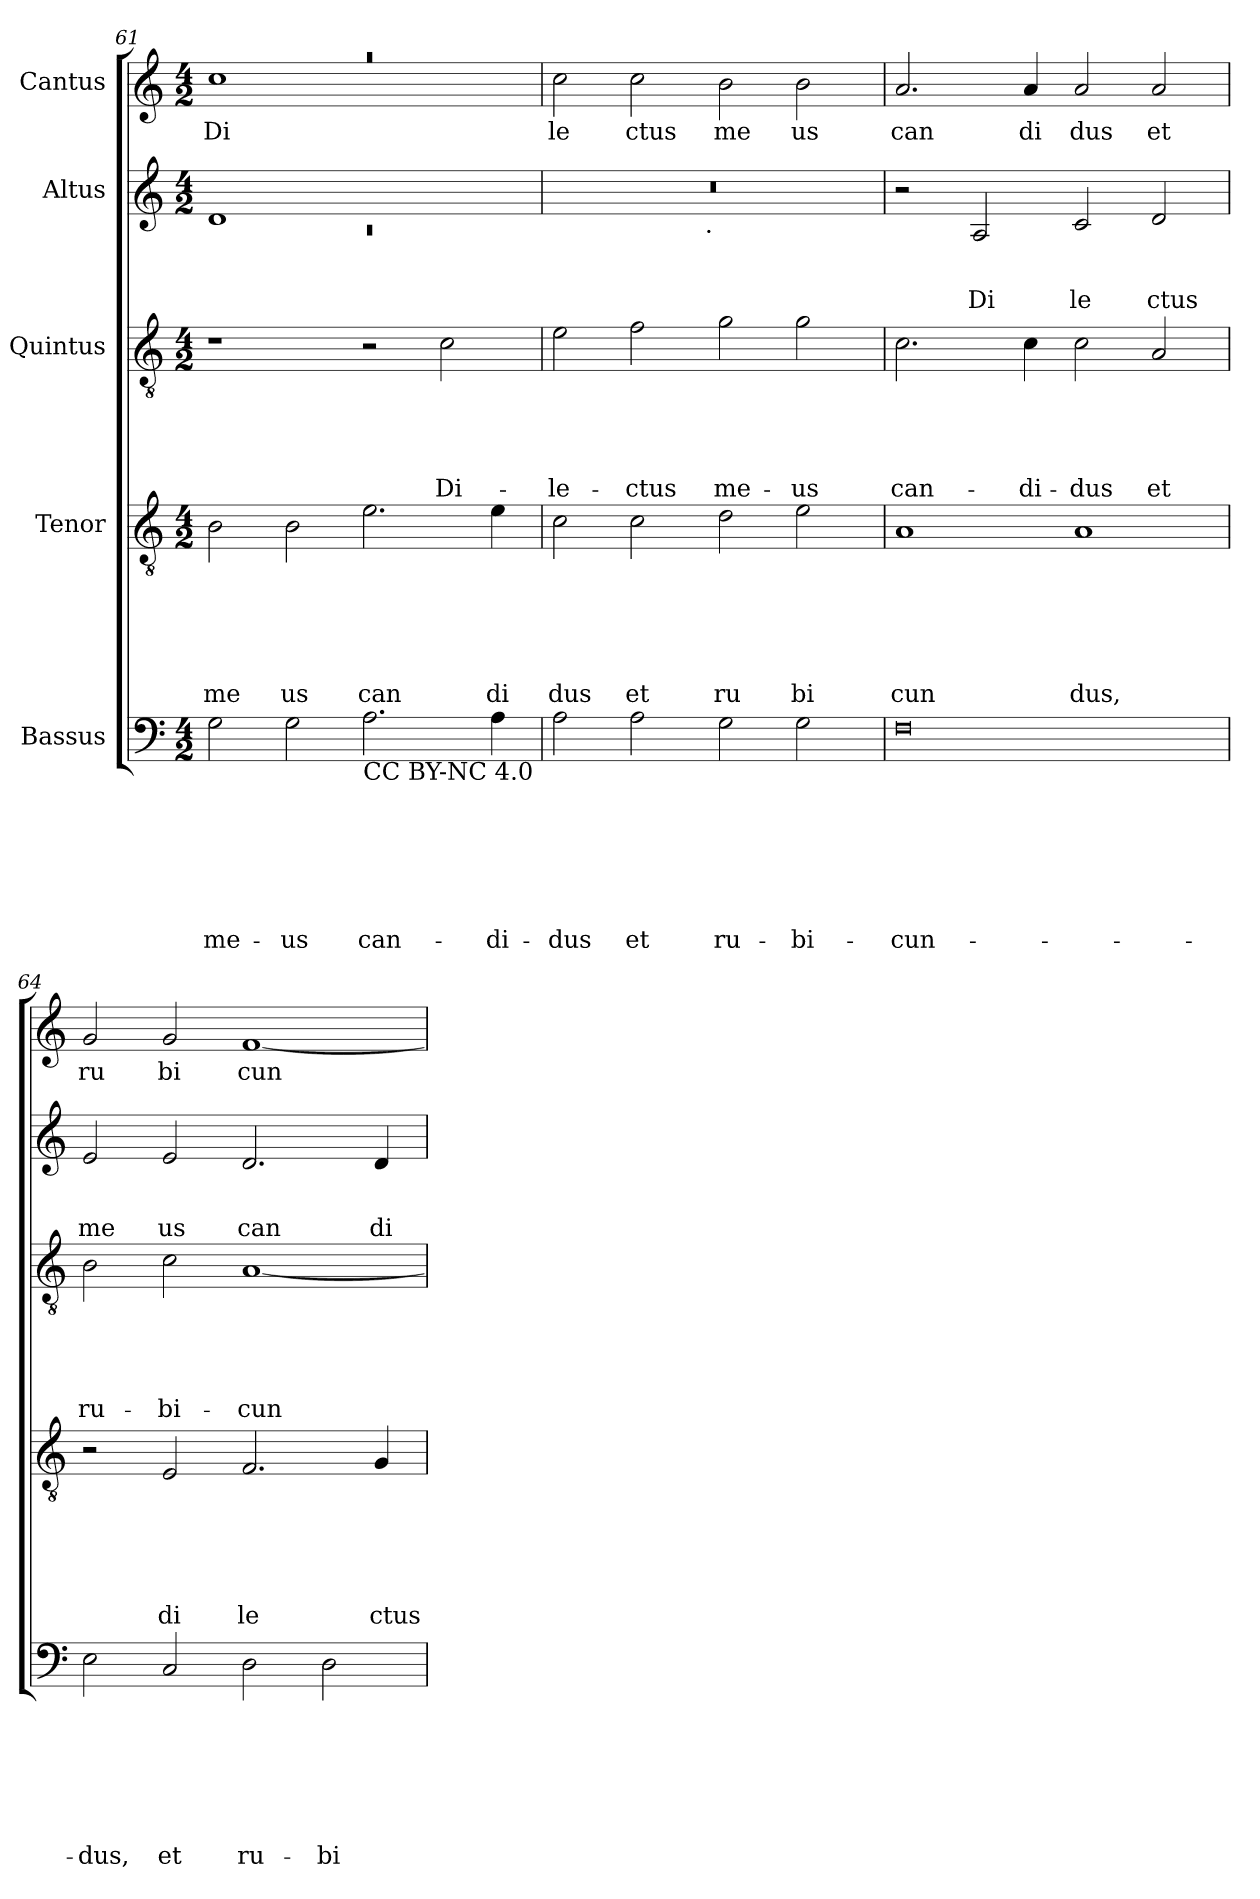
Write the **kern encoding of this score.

**kern	**text	**text	**text	**text	**text	**text	**text	**kern	**text	**text	**text	**text	**text	**text	**kern	**text	**text	**text	**text	**text	**kern	**text	**text	**text	**kern	**text
*part5	*part5	*part5	*part5	*part5	*part5	*part5	*part5	*part4	*part4	*part4	*part4	*part4	*part4	*part4	*part3	*part3	*part3	*part3	*part3	*part3	*part2	*part2	*part2	*part2	*part1	*part1
*staff5	*staff5	*staff5	*staff5	*staff5	*staff5	*staff5	*staff5	*staff4	*staff4	*staff4	*staff4	*staff4	*staff4	*staff4	*staff3	*staff3	*staff3	*staff3	*staff3	*staff3	*staff2	*staff2	*staff2	*staff2	*staff1	*staff1
*I"Bassus	*	*	*	*	*	*	*	*I"Tenor	*	*	*	*	*	*	*I"Quintus	*	*	*	*	*	*I"Altus	*	*	*	*I"Cantus	*
*clefF4	*	*	*	*	*	*	*	*clefGv2	*	*	*	*	*	*	*clefGv2	*	*	*	*	*	*clefG2	*	*	*	*clefG2	*
*k[]	*	*	*	*	*	*	*	*k[]	*	*	*	*	*	*	*k[]	*	*	*	*	*	*k[]	*	*	*	*k[]	*
*C:	*	*	*	*	*	*	*	*C:	*	*	*	*	*	*	*C:	*	*	*	*	*	*C:	*	*	*	*C:	*
*M4/2	*	*	*	*	*	*	*	*M4/2	*	*	*	*	*	*	*M4/2	*	*	*	*	*	*M4/2	*	*	*	*M4/2	*
=61	=61	=61	=61	=61	=61	=61	=61	=61	=61	=61	=61	=61	=61	=61	=61	=61	=61	=61	=61	=61	=61	=61	=61	=61	=61	=61
*	*	*	*	*	*	*	*	*	*	*	*	*	*	*	*	*	*	*	*	*	*^	*	*	*	*	*
!	!	!	!	!	!	!	!LO:LY:b	!	!	!	!	!	!	!LO:LY:b	!	!	!	!	!	!	!	!LO:N:vis=1	!	!	!	!LO:N:vis=1	!LO:LY:b
*	*	*	*	*	*	*	*	*	*	*	*	*	*	*	*	*	*	*	*	*	*	*	*	*	*	*^	*
2G\	.	.	.	.	.	.	me-	2B\	.	.	.	.	.	me	1r	.	.	.	.	.	1d	0rc	.	.	.	0raa	1cc	Di
!	!	!	!	!	!	!	!LO:LY:b	!	!	!	!	!	!	!LO:LY:b	!	!	!	!	!	!	!	!	!	!	!	!	!	!
2G\	.	.	.	.	.	.	-us	2B\	.	.	.	.	.	us	.	.	.	.	.	.	.	.	.	.	.	.	.	.
!LO:TX:b:t=CC BY-NC 4.0	!	!	!	!	!	!	!	!	!	!	!	!	!	!	!	!	!	!	!	!	!	!	!	!	!	!	!	!
!	!	!	!	!	!	!	!LO:LY:b	!	!	!	!	!	!	!LO:LY:b	!	!	!	!	!	!	!	!	!	!	!	!	!	!
2.A\	.	.	.	.	.	.	can-	2.e\	.	.	.	.	.	can	2r	.	.	.	.	.	1ryy	.	.	.	.	.	1ryy	.
!	!	!	!	!	!	!	!	!	!	!	!	!	!	!	!	!	!	!	!	!LO:LY:b	!	!	!	!	!	!	!	!
.	.	.	.	.	.	.	.	.	.	.	.	.	.	.	2c\	.	.	.	.	Di-	.	.	.	.	.	.	.	.
!	!	!	!	!	!	!	!LO:LY:b	!	!	!	!	!	!	!LO:LY:b	!	!	!	!	!	!	!	!	!	!	!	!	!	!
4A\	.	.	.	.	.	.	-di-	4e\	.	.	.	.	.	di	.	.	.	.	.	.	.	.	.	.	.	.	.	.
*	*	*	*	*	*	*	*	*	*	*	*	*	*	*	*	*	*	*	*	*	*	*	*	*	*	*v	*v	*
=62	=62	=62	=62	=62	=62	=62	=62	=62	=62	=62	=62	=62	=62	=62	=62	=62	=62	=62	=62	=62	=62	=62	=62	=62	=62	=62	=62
!	!	!	!	!	!	!	!LO:LY:b	!	!	!	!	!	!	!LO:LY:b	!	!	!	!	!	!LO:LY:b	!	!	!	!	!	!	!LO:LY:b
2A\	.	.	.	.	.	.	-dus	2c\	.	.	.	.	.	dus	2e\	.	.	.	.	-le-	0r	2ryy	.	.	.	2cc\	le
!	!	!	!	!	!	!	!LO:LY:b	!	!	!	!	!	!	!LO:LY:b	!	!	!	!	!	!LO:LY:b	!	!	!	!	!	!	!LO:LY:b
2A\	.	.	.	.	.	.	et	2c\	.	.	.	.	.	et	2f\	.	.	.	.	-ctus	.	4...ryy	.	.	.	2cc\	ctus
!	!	!	!	!	!	!	!	!	!	!	!	!	!	!	!	!	!	!	!	!	!	!LO:TX:b:t=.	!	!	!	!	!
.	.	.	.	.	.	.	.	.	.	.	.	.	.	.	.	.	.	.	.	.	.	1ryy	.	.	.	.	.
!	!	!	!	!	!	!	!LO:LY:b	!	!	!	!	!	!	!LO:LY:b	!	!	!	!	!	!LO:LY:b	!	!	!	!	!	!	!LO:LY:b
2G\	.	.	.	.	.	.	ru-	2d\	.	.	.	.	.	ru	2g\	.	.	.	.	me-	.	.	.	.	.	2b\	me
!	!	!	!	!	!	!	!LO:LY:b	!	!	!	!	!	!	!LO:LY:b	!	!	!	!	!	!LO:LY:b	!	!	!	!	!	!	!LO:LY:b
2G\	.	.	.	.	.	.	-bi-	2e\	.	.	.	.	.	bi	2g\	.	.	.	.	-us	.	.	.	.	.	2b\	us
.	.	.	.	.	.	.	.	.	.	.	.	.	.	.	.	.	.	.	.	.	.	32ryy	.	.	.	.	.
=63	=63	=63	=63	=63	=63	=63	=63	=63	=63	=63	=63	=63	=63	=63	=63	=63	=63	=63	=63	=63	=63	=63	=63	=63	=63	=63	=63
!	!	!	!	!	!	!	!LO:LY:b	!	!	!	!	!	!	!LO:LY:b	!	!	!	!	!	!LO:LY:b	!	!	!	!	!	!	!LO:LY:b
*	*	*	*	*	*	*	*	*	*	*	*	*	*	*	*	*	*	*	*	*	*v	*v	*	*	*	*	*
0F	.	.	.	.	.	.	-cun-	1A	.	.	.	.	.	cun	2.c\	.	.	.	.	can-	2r	.	.	.	2.a/	can
!	!	!	!	!	!	!	!	!	!	!	!	!	!	!	!	!	!	!	!	!	!	!	!	!LO:LY:b	!	!
.	.	.	.	.	.	.	.	.	.	.	.	.	.	.	.	.	.	.	.	.	2A/	.	.	Di	.	.
!	!	!	!	!	!	!	!	!	!	!	!	!	!	!	!	!	!	!	!	!LO:LY:b	!	!	!	!	!	!LO:LY:b
.	.	.	.	.	.	.	.	.	.	.	.	.	.	.	4c\	.	.	.	.	-di-	.	.	.	.	4a/	di
!	!	!	!	!	!	!	!	!	!	!	!	!	!	!LO:LY:b	!	!	!	!	!	!LO:LY:b	!	!	!	!LO:LY:b	!	!LO:LY:b
.	.	.	.	.	.	.	.	1A	.	.	.	.	.	dus,	2c\	.	.	.	.	-dus	2c/	.	.	le	2a/	dus
!	!	!	!	!	!	!	!	!	!	!	!	!	!	!	!	!	!	!	!	!LO:LY:b	!	!	!	!LO:LY:b	!	!LO:LY:b
.	.	.	.	.	.	.	.	.	.	.	.	.	.	.	2A/	.	.	.	.	et	2d/	.	.	ctus	2a/	et
!!LO:PB:g=z
=64	=64	=64	=64	=64	=64	=64	=64	=64	=64	=64	=64	=64	=64	=64	=64	=64	=64	=64	=64	=64	=64	=64	=64	=64	=64	=64
!	!	!	!	!	!	!	!LO:LY:b	!	!	!	!	!	!	!	!	!	!	!	!	!LO:LY:b	!	!	!	!LO:LY:b	!	!LO:LY:b
2E\	.	.	.	.	.	.	-dus,	2r	.	.	.	.	.	.	2B\	.	.	.	.	ru-	2e/	.	.	me	2g/	ru
!	!	!	!	!	!	!	!LO:LY:b	!	!	!	!	!	!	!LO:LY:b	!	!	!	!	!	!LO:LY:b	!	!	!	!LO:LY:b	!	!LO:LY:b
2C/	.	.	.	.	.	.	et	2E/	.	.	.	.	.	di	2c\	.	.	.	.	-bi-	2e/	.	.	us	2g/	bi
!	!	!	!	!	!	!	!LO:LY:b	!	!	!	!	!	!	!LO:LY:b	!	!	!	!	!	!LO:LY:b	!	!	!	!LO:LY:b	!	!LO:LY:b
2D\	.	.	.	.	.	.	ru-	2.F/	.	.	.	.	.	le	[<1A	.	.	.	.	-cun-	2.d/	.	.	can	[<1f	cun
!	!	!	!	!	!	!	!LO:LY:b	!	!	!	!	!	!	!	!	!	!	!	!	!	!	!	!	!	!	!
2D\	.	.	.	.	.	.	-bi-	.	.	.	.	.	.	.	.	.	.	.	.	.	.	.	.	.	.	.
!	!	!	!	!	!	!	!	!	!	!	!	!	!	!LO:LY:b	!	!	!	!	!	!	!	!	!	!LO:LY:b	!	!
.	.	.	.	.	.	.	.	4G/	.	.	.	.	.	ctus	.	.	.	.	.	.	4d/	.	.	di	.	.
=	=	=	=	=	=	=	=	=	=	=	=	=	=	=	=	=	=	=	=	=	=	=	=	=	=	=
*-	*-	*-	*-	*-	*-	*-	*-	*-	*-	*-	*-	*-	*-	*-	*-	*-	*-	*-	*-	*-	*-	*-	*-	*-	*-	*-
